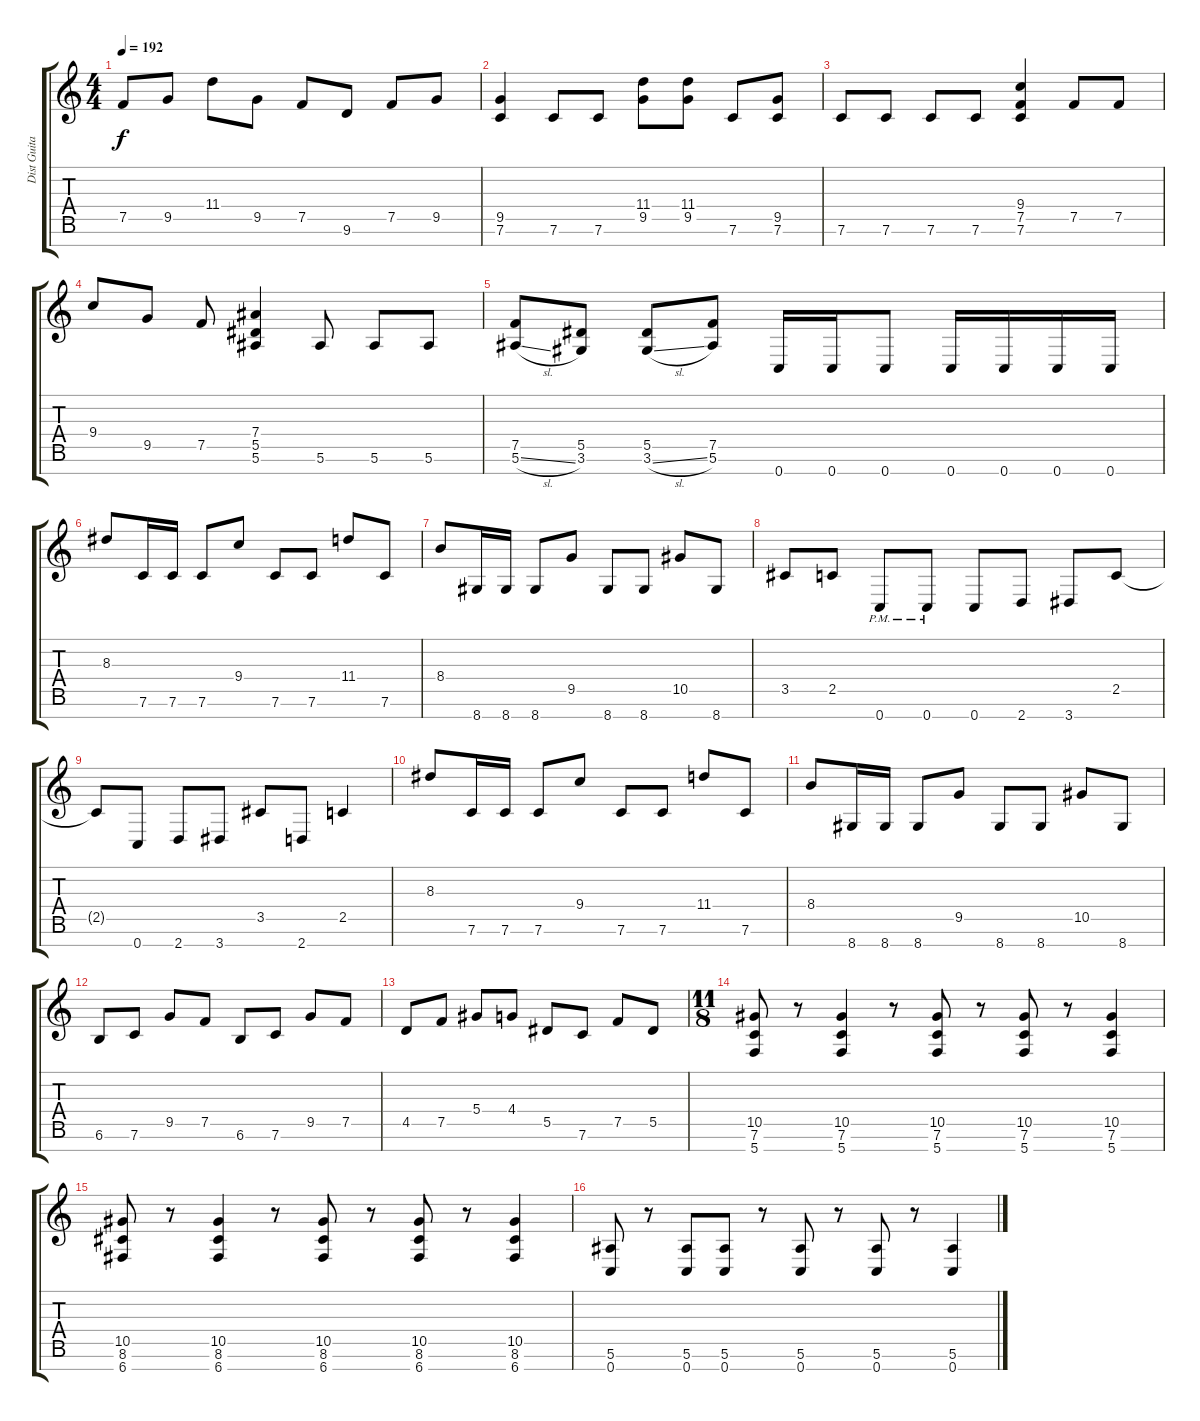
\track ("Dist Guitar 2" "Dist Guita") {instrument distortionguitar}
\staff {score tabs}
\tuning (F4 C4 G3 Eb3 Bb2 F2 C2) {hide}
\ts (4 4)
\tempo 192
\clef g2
\ks c
7.5.8{dy f} 9.5.8 11.4.8 9.5.8 7.5.8 9.6.8 7.5.8 9.5.8 |
(9.5 7.6).4 7.6.8 7.6.8 (11.4 9.5).8 (11.4 9.5).8 7.6.8 (9.5 7.6).8 |
7.6.8 7.6.8 7.6.8 7.6.8 (9.4 7.5 7.6).4 7.5.8 7.5.8 |
9.4.8 9.5.8 7.5.8 (7.4 5.5 5.6).4 5.6.8 5.6.8 5.6.8 |
(7.5 5.6{sl}).8 (5.5 3.6).8 (5.5 3.6{sl}).8 (7.5 5.6).8 0.7.16 0.7.16 0.7.8 0.7.16 0.7.16 0.7.16 0.7.16 |
8.3.8 7.6.16 7.6.16 7.6.8 9.4.8 7.6.8 7.6.8 11.4.8 7.6.8 |
8.4.8 8.7.16 8.7.16 8.7.8 9.5.8 8.7.8 8.7.8 10.5.8 8.7.8 |
3.5.8 2.5.8 0.7{pm}.8 0.7{pm}.8 0.7.8 2.7.8 3.7.8 2.5.8 |
2.5{t}.8 0.7.8 2.7.8 3.7.8 3.5.8 2.7.8 2.5.4 |
8.3.8 7.6.16 7.6.16 7.6.8 9.4.8 7.6.8 7.6.8 11.4.8 7.6.8 |
8.4.8 8.7.16 8.7.16 8.7.8 9.5.8 8.7.8 8.7.8 10.5.8 8.7.8 |
6.6.8 7.6.8 9.5.8 7.5.8 6.6.8 7.6.8 9.5.8 7.5.8 |
4.5.8 7.5.8 5.4.8 4.4.8 5.5.8 7.6.8 7.5.8 5.5.8 |
\ts (11 8)
(10.5 7.6 5.7).8 r.8 (10.5 7.6 5.7).4 r.8 (10.5 7.6 5.7).8 r.8 (10.5 7.6 5.7).8 r.8 (10.5 7.6 5.7).4 |
(10.5 8.6 6.7).8 r.8 (10.5 8.6 6.7).4 r.8 (10.5 8.6 6.7).8 r.8 (10.5 8.6 6.7).8 r.8 (10.5 8.6 6.7).4 |
(5.6 0.7).8 r.8 (5.6 0.7).8 (5.6 0.7).8 r.8 (5.6 0.7).8 r.8 (5.6 0.7).8 r.8 (5.6 0.7).4
